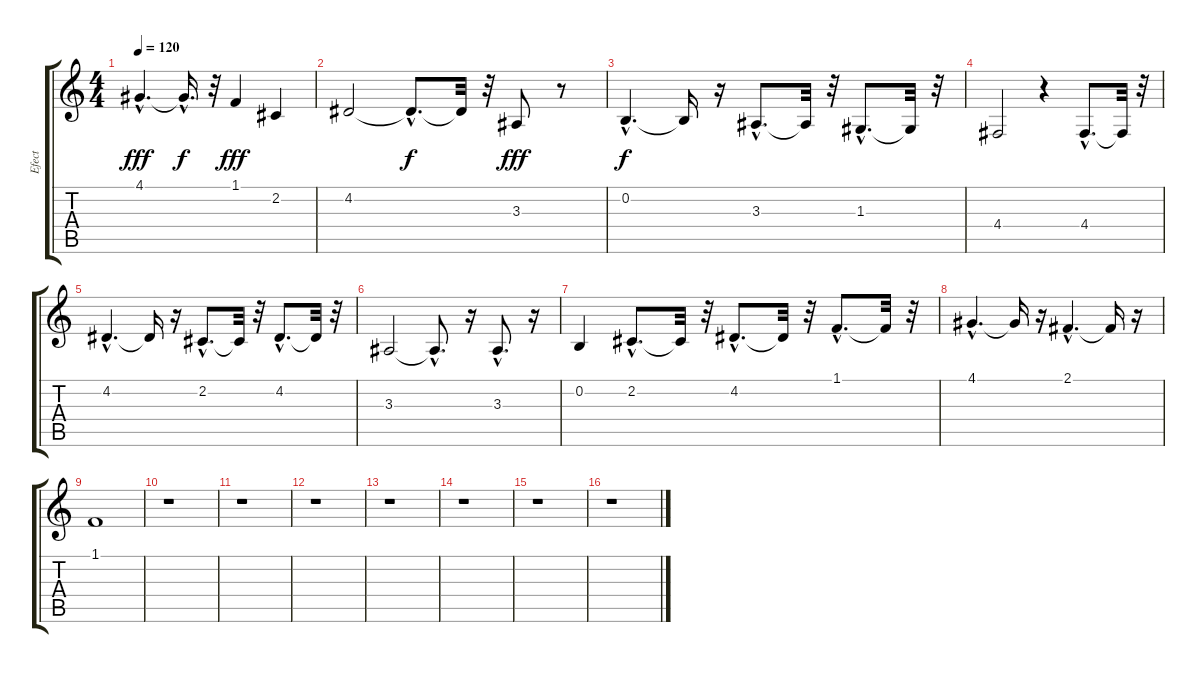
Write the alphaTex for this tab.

\track ("Efect" "Efect") {instrument seashore}
\staff {score tabs}
\tuning (E4 B3 G3 D3 A2 E2) {hide}
\ts (4 4)
\tempo 120
\clef g2
\ks c
4.1{hac}.4{d dy fff} 4.1{hac t}.16{d dy f} r.32 1.1.4{dy fff} 2.2.4 |
4.2.2 4.2{hac t}.8{d dy f} 4.2{t}.32 r.32 3.3.8{dy fff instrument altosax} r.8 |
0.2{hac}.4{d dy f} 0.2{t}.16 r.16 3.3{hac}.8{d} 3.3{t}.32 r.32 1.3{hac}.8{d} 1.3{t}.32 r.32 |
4.4.2 r.4 4.4{hac}.8{d} 4.4{t}.32 r.32 |
4.2{hac}.4{d} 4.2{t}.16 r.16 2.2{hac}.8{d} 2.2{t}.32 r.32 4.2{hac}.8{d} 4.2{t}.32 r.32 |
3.3.2 3.3{hac t}.8{d} r.16 3.3{hac}.8{d} r.16 |
0.2.4 2.2{hac}.8{d} 2.2{t}.32 r.32 4.2{hac}.8{d} 4.2{t}.32 r.32 1.1{hac}.8{d} 1.1{t}.32 r.32 |
4.1{hac}.4{d} 4.1{t}.16 r.16 2.1{hac}.4{d} 2.1{t}.16 r.16 |
1.1.1 |
r.1 |
r.1 |
r.1 |
r.1 |
r.1 |
r.1 |
r.1
